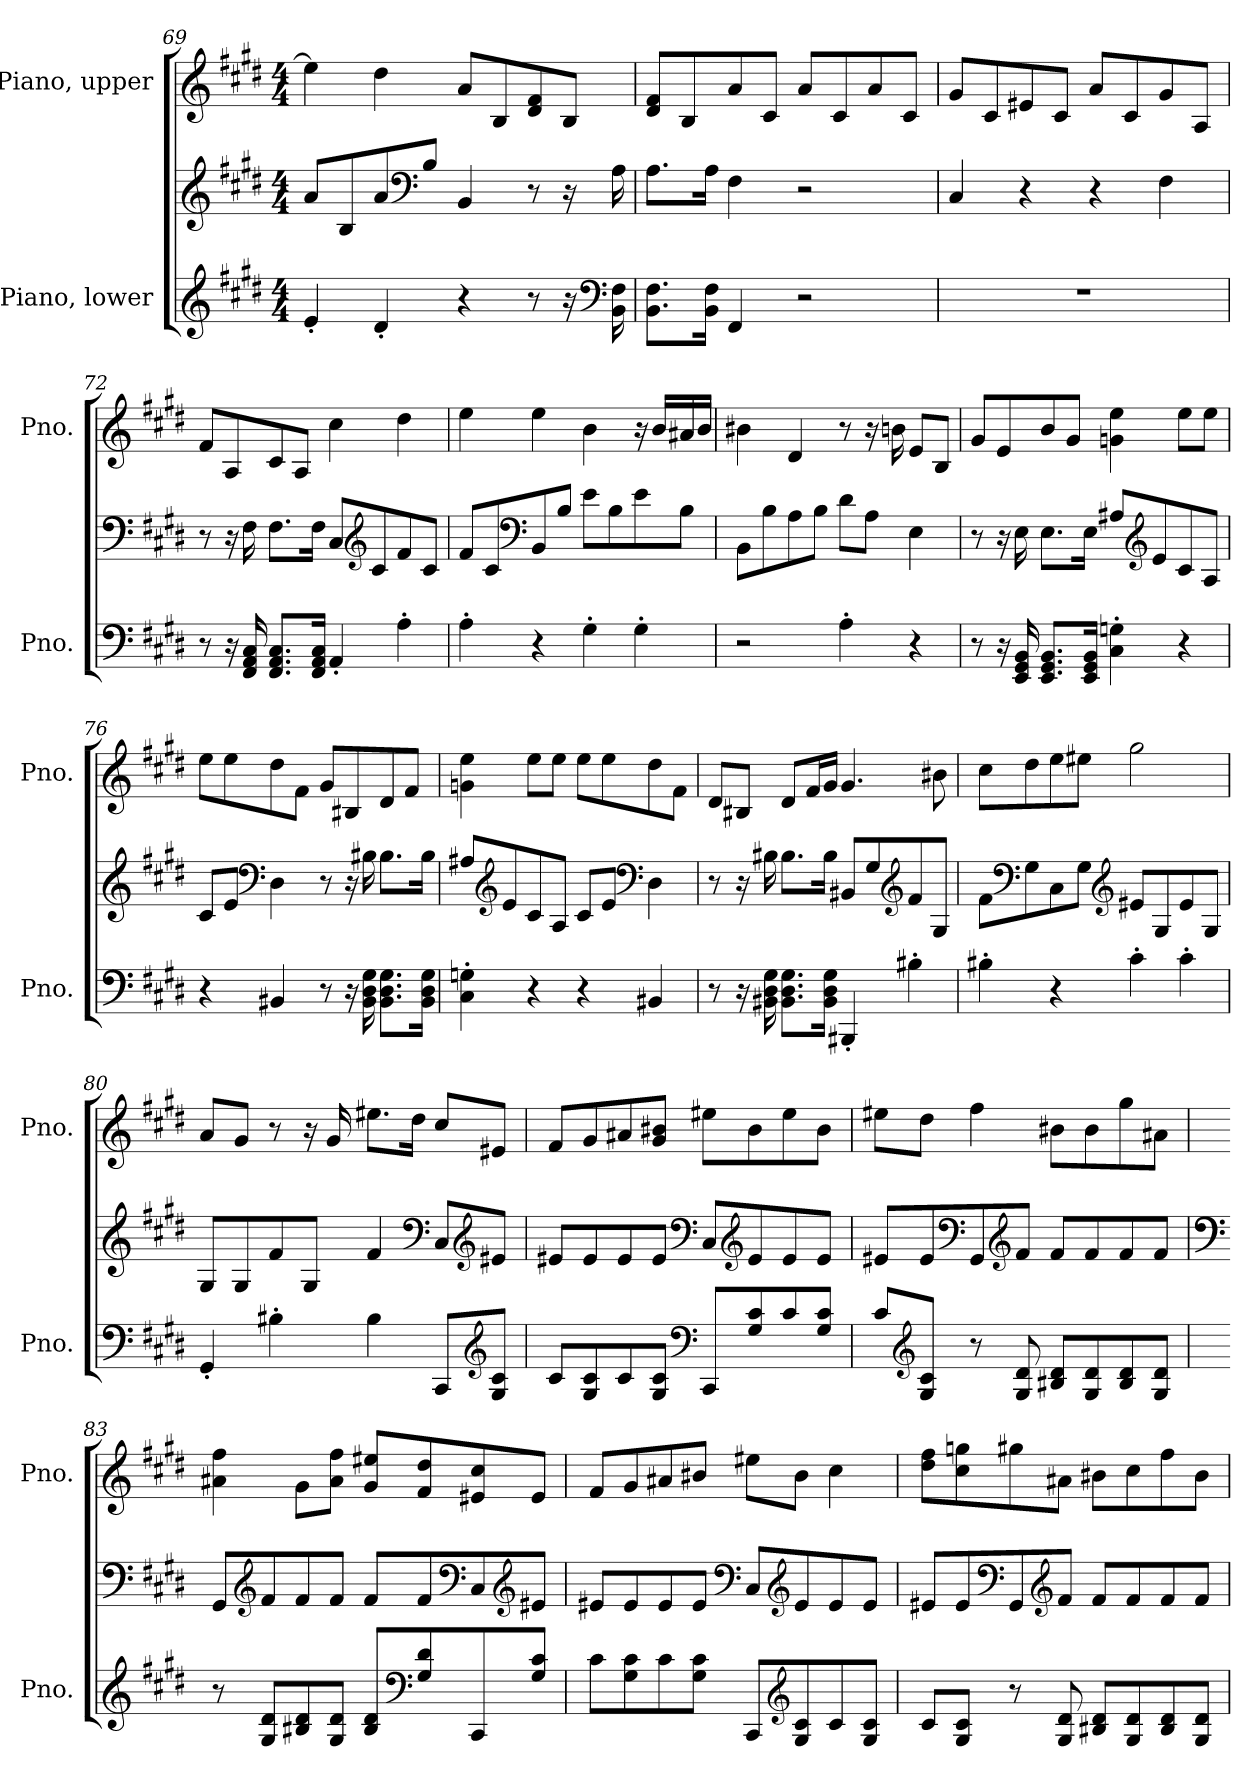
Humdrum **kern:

**kern	**kern	**kern
*part2	*part2	*part1
*staff3	*staff2	*staff1
*I"Piano, lower	*	*I"Piano, upper
*I'Pno.	*	*I'Pno.
!!LO:PB:g=z
*clefG2	*clefG2	*clefG2
*k[f#c#g#d#]	*k[f#c#g#d#]	*k[f#c#g#d#]
*M4/4	*M4/4	*M4/4
=69	=69	=69
4e'/	8a/L	4ee\]
.	8B/	.
4d#'/	8a/	4dd#\
*	*clefF4	*
.	8B/J	.
4r	4BB/	8a/L
.	.	8B/
8r	8r	8d#/ 8f#/
16r	16r	8B/J
*clefF4	*	*
16BB\ 16F#\	16A\	.
=70	=70	=70
8.BB\ 8.F#\L	8.A\L	8d#/ 8f#/L
.	.	8B/
16BB\ 16F#\Jk	16A\Jk	.
4FF#/	4F#\	8a/
.	.	8c#/J
2r	2r	8a/L
.	.	8c#/
.	.	8a/
.	.	8c#/J
=71	=71	=71
1r	4C#/	8g#/L
.	.	8c#/
.	4r	8e#X/
.	.	8c#/J
.	4r	8a/L
.	.	8c#/
.	4F#\	8g#/
.	.	8A/J
!!LO:LB:g=z
=72	=72	=72
8r	8r	8f#/L
16r	16r	8A/
16FF#/ 16AA/ 16C#/	16F#\	.
8.FF#/ 8.AA/ 8.C#/L	8.F#\L	8c#/
.	.	8A/J
16FF#/ 16AA/ 16C#/Jk	16F#\Jk	.
4AA'/	8C#/L	4cc#\
*	*clefG2	*
.	8c#/	.
4A'\	8f#/	4dd#\
.	8c#/J	.
=73	=73	=73
4A'\	8f#/L	4ee\
.	8c#/	.
*	*clefF4	*
4r	8BB/	4ee\
.	8B/J	.
4G#'\	8e\L	4b\
.	8B\	.
4G#'\	8e\	16r
.	.	16b/LL
.	8B\J	16a#X/
.	.	16b/JJ
=74	=74	=74
2r	8BB\L	4b#X\
.	8B\	.
.	8A\	4d#/
.	8B\J	.
4A'\	8d#\L	8r
.	8A\J	16r
.	.	16bn\
4r	4E\	8e/L
.	.	8B/J
!!LO:LB:g=z
=75	=75	=75
8r	8r	8g#/L
16r	16r	8e/
16EE/ 16GG#/ 16BB/	16E\	.
8.EE/ 8.GG#/ 8.BB/L	8.E\L	8b/
.	.	8g#/J
16EE/ 16GG#/ 16BB/Jk	16E\Jk	.
4C#\' 4Gn\'	8A#X/L	4gn\ 4ee\
*	*clefG2	*
.	8e/	.
4r	8c#/	8ee\L
.	8A#/J	8ee\J
=76	=76	=76
4r	8c#/L	8ee\L
.	8e/J	8ee\
*	*clefF4	*
4BB#X/	4D#\	8dd#\
.	.	8f#\J
8r	8r	8g#/L
16r	16r	8B#X/
16BB#\ 16D#\ 16G#\	16B#X\	.
8.BB#\ 8.D#\ 8.G#\L	8.B#\L	8d#/
.	.	8f#/J
16BB#\ 16D#\ 16G#\Jk	16B#\Jk	.
=77	=77	=77
4C#\' 4Gn\'	8A#X/L	4gn\ 4ee\
*	*clefG2	*
.	8e/	.
4r	8c#/	8ee\L
.	8A#/J	8ee\J
4r	8c#/L	8ee\L
.	8e/J	8ee\
*	*clefF4	*
4BB#X/	4D#\	8dd#\
.	.	8f#\J
!!LO:LB:g=z
=78	=78	=78
8r	8r	8d#/L
16r	16r	8B#X/J
16BB#X\ 16D#\ 16G#\	16B#X\	.
8.BB#\ 8.D#\ 8.G#\L	8.B#\L	8d#/L
.	.	16f#/L
16BB#\ 16D#\ 16G#\Jk	16B#\Jk	16g#/JJ
4BBB#X'/	8BB#X/L	4.g#/
.	8G#/	.
*	*clefG2	*
4B#X'\	8f#/	.
.	8G#/J	8b#X\
=79	=79	=79
4B#X'\	8f#\L	8cc#\L
*	*clefF4	*
.	8G#\	8dd#\
4r	8C#\	8ee\
.	8G#\J	8ee#X\J
*	*clefG2	*
4c#'\	8e#X/L	2gg#\
.	8G#/	.
4c#'\	8e#/	.
.	8G#/J	.
!!LO:PB:g=z
=80	=80	=80
4GG#'/	8G#/L	8a/L
.	8G#/	8g#/J
4B#X'\	8f#/	8r
.	8G#/J	16r
.	.	16g#/
4B#\	4f#/	8.ee#X\L
.	.	16dd#\Jk
*	*clefF4	*
8CC#/L	8C#/L	8cc#/L
*clefG2	*clefG2	*
8G#/ 8c#/J	8e#X/J	8e#X/J
=81	=81	=81
8c#/L	8e#X/L	8f#/L
8G#/ 8c#/	8e#/	8g#/
8c#/	8e#/	8a#X/
8G#/ 8c#/J	8e#/J	8g#/ 8b#X/J
*clefF4	*clefF4	*
8CC#/L	8C#/L	8ee#X\L
*	*clefG2	*
8G#/ 8c#/	8e#/	8b#\
8c#/	8e#/	8ee#\
8G#/ 8c#/J	8e#/J	8b#\J
!!LO:LB:g=z
=82	=82	=82
8c#/L	8e#X/L	8ee#X\L
*clefG2	*	*
8G#/ 8c#/J	8e#/	8dd#\J
*	*clefF4	*
8r	8GG#/	4ff#\
*	*clefG2	*
8G#/ 8d#/	8f#/J	.
8B#X/ 8d#/L	8f#/L	8b#X\L
8G#/ 8d#/	8f#/	8b#\
8B#/ 8d#/	8f#/	8gg#\
8G#/ 8d#/J	8f#/J	8a#X\J
=83	=83	=83
*	*clefF4	*
8r	8GG#/L	4a#X\ 4ff#\
*	*clefG2	*
8G#/ 8d#/L	8f#/	.
8B#X/ 8d#/	8f#/	8g#\L
8G#/ 8d#/J	8f#/J	8a#\ 8ff#\J
8B#/ 8d#/L	8f#/L	8g#/ 8ee#X/L
*clefF4	*	*
8G#/ 8d#/	8f#/	8f#/ 8dd#/
*	*clefF4	*
8CC#/	8C#/	8e#X/ 8cc#/
*	*clefG2	*
8G#/ 8c#/J	8e#X/J	8e#/J
!!LO:LB:g=z
=84	=84	=84
8c#\L	8e#X/L	8f#/L
8G#\ 8c#\	8e#/	8g#/
8c#\	8e#/	8a#X/
8G#\ 8c#\J	8e#/J	8b#X/J
*	*clefF4	*
8CC#/L	8C#/L	8ee#X\L
*clefG2	*clefG2	*
8G#/ 8c#/	8e#/	8b#\J
8c#/	8e#/	4cc#\
8G#/ 8c#/J	8e#/J	.
=85	=85	=85
8c#/L	8e#X/L	8dd#\ 8ff#\L
8G#/ 8c#/J	8e#/	8cc#\ 8ggn\
*	*clefF4	*
8r	8GG#/	8gg#X\
*	*clefG2	*
8G#/ 8d#/	8f#/J	8a#X\J
8B#X/ 8d#/L	8f#/L	8b#X\L
8G#/ 8d#/	8f#/	8cc#\
8B#/ 8d#/	8f#/	8ff#\
8G#/ 8d#/J	8f#/J	8b#\J
=	=	=
*-	*-	*-
